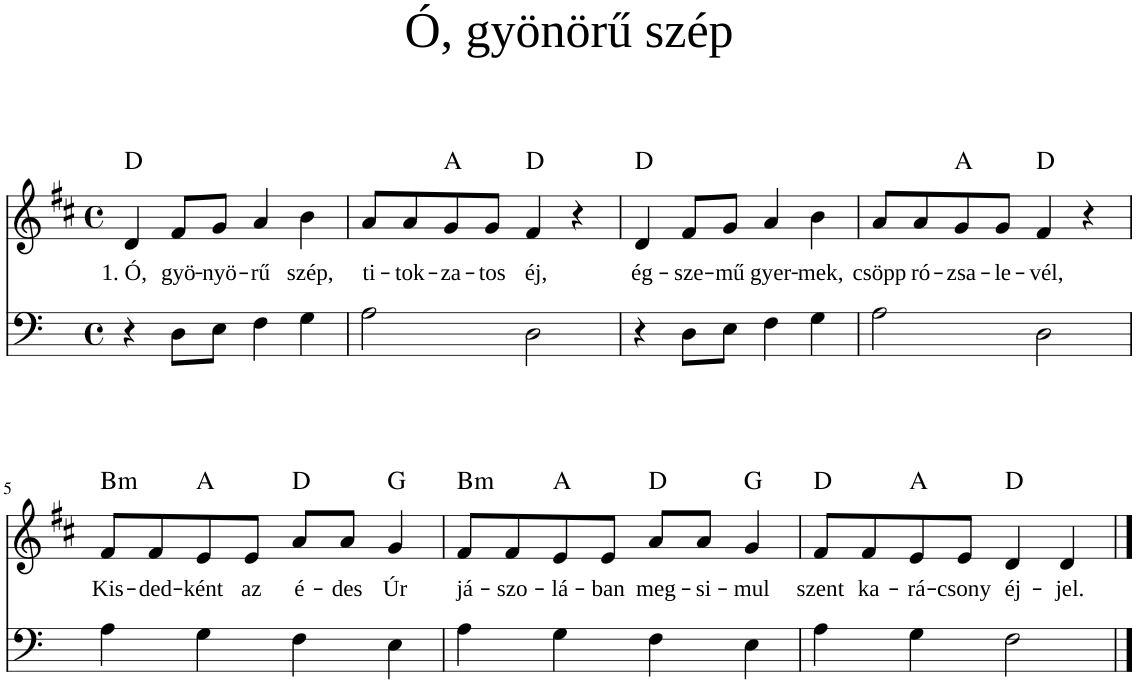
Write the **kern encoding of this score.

**kern	**kern	**text	**harte
*part2	*part1	*part1	*part1
*staff2	*staff1	*staff1	*
*I"Voice	*I"Piano	*	*
*	*I'Pno	*	*
*clefF4	*clefG2	*	*
*k[]	*k[f#c#]	*	*
*M4/4	*M4/4	*	*
*met(c)	*met(c)	*	*
=1	=1	=1	=1
!	!	!LO:LY:b	!
4r	4d/	1. Ó,	D:maj
!	!	!LO:LY:b	!
8D\L	8f#/L	gyö-	.
!	!	!LO:LY:b	!
8E\J	8g/J	-nyö-	.
!	!	!LO:LY:b	!
4F\	4a/	-rű	.
!	!	!LO:LY:b	!
4G\	4b\	szép,	.
=2	=2	=2	=2
!	!	!LO:LY:b	!
2A\	8a/L	ti-	.
!	!	!LO:LY:b	!
.	8a/	-tok-	.
!	!	!LO:LY:b	!
.	8g/	-za-	A:maj
!	!	!LO:LY:b	!
.	8g/J	-tos	.
!	!	!LO:LY:b	!
2D\	4f#/	éj,	D:maj
.	4r	.	.
=3	=3	=3	=3
!	!	!LO:LY:b	!
4r	4d/	ég-	D:maj
!	!	!LO:LY:b	!
8D\L	8f#/L	-sze-	.
!	!	!LO:LY:b	!
8E\J	8g/J	-mű	.
!	!	!LO:LY:b	!
4F\	4a/	gyer-	.
!	!	!LO:LY:b	!
4G\	4b\	-mek,	.
=4	=4	=4	=4
!	!	!LO:LY:b	!
2A\	8a/L	csöpp	.
!	!	!LO:LY:b	!
.	8a/	ró-	.
!	!	!LO:LY:b	!
.	8g/	-zsa-	A:maj
!	!	!LO:LY:b	!
.	8g/J	-le-	.
!	!	!LO:LY:b	!
2D\	4f#/	-vél,	D:maj
.	4r	.	.
!!LO:LB:g=z
=5	=5	=5	=5
!	!	!LO:LY:b	!LO:H:kt=m
4A\	8f#/L	Kis-	B:min
!	!	!LO:LY:b	!
.	8f#/	-ded-	.
!	!	!LO:LY:b	!
4G\	8e/	-ként	A:maj
!	!	!LO:LY:b	!
.	8e/J	az	.
!	!	!LO:LY:b	!
4F\	8a/L	é-	D:maj
!	!	!LO:LY:b	!
.	8a/J	-des	.
!	!	!LO:LY:b	!
4E\	4g/	Úr	G:maj
=6	=6	=6	=6
!	!	!LO:LY:b	!LO:H:kt=m
4A\	8f#/L	já-	B:min
!	!	!LO:LY:b	!
.	8f#/	-szo-	.
!	!	!LO:LY:b	!
4G\	8e/	-lá-	A:maj
!	!	!LO:LY:b	!
.	8e/J	-ban	.
!	!	!LO:LY:b	!
4F\	8a/L	meg-	D:maj
!	!	!LO:LY:b	!
.	8a/J	-si-	.
!	!	!LO:LY:b	!
4E\	4g/	-mul	G:maj
=7	=7	=7	=7
!	!	!LO:LY:b	!
4A\	8f#/L	szent	D:maj
!	!	!LO:LY:b	!
.	8f#/	ka-	.
!	!	!LO:LY:b	!
4G\	8e/	-rá-	A:maj
!	!	!LO:LY:b	!
.	8e/J	-csony	.
!	!	!LO:LY:b	!
2F\	4d/	éj-	D:maj
!	!	!LO:LY:b	!
.	4d/	-jel.	.
==	==	==	==
*-	*-	*-	*-
